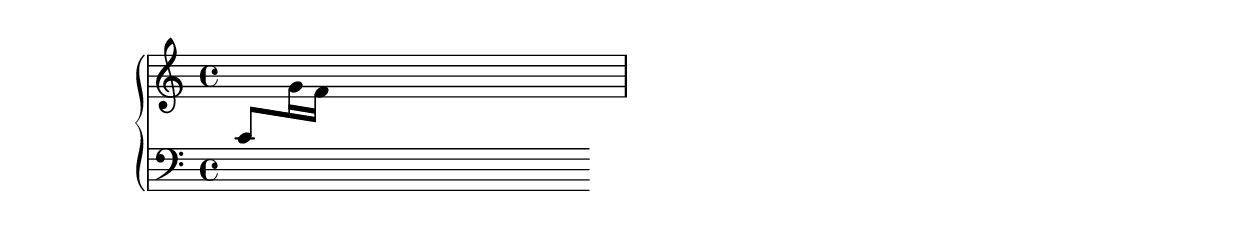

\version "2.7.39"
\header{
	texidoc="@cindex Beam Isknee

Beams can be placed across a @code{PianoStaff}.

"

}

\layout{
  ragged-right = ##t
}

\context PianoStaff <<
  \new Staff =  "one" \relative c'{
    s1
  }
  \new Staff =  "two" \relative c'{
    \clef bass
				% no knee
    \stemUp  c8[ \change Staff=one \stemDown g'16 f]
    s8
    s2
  }
>>



